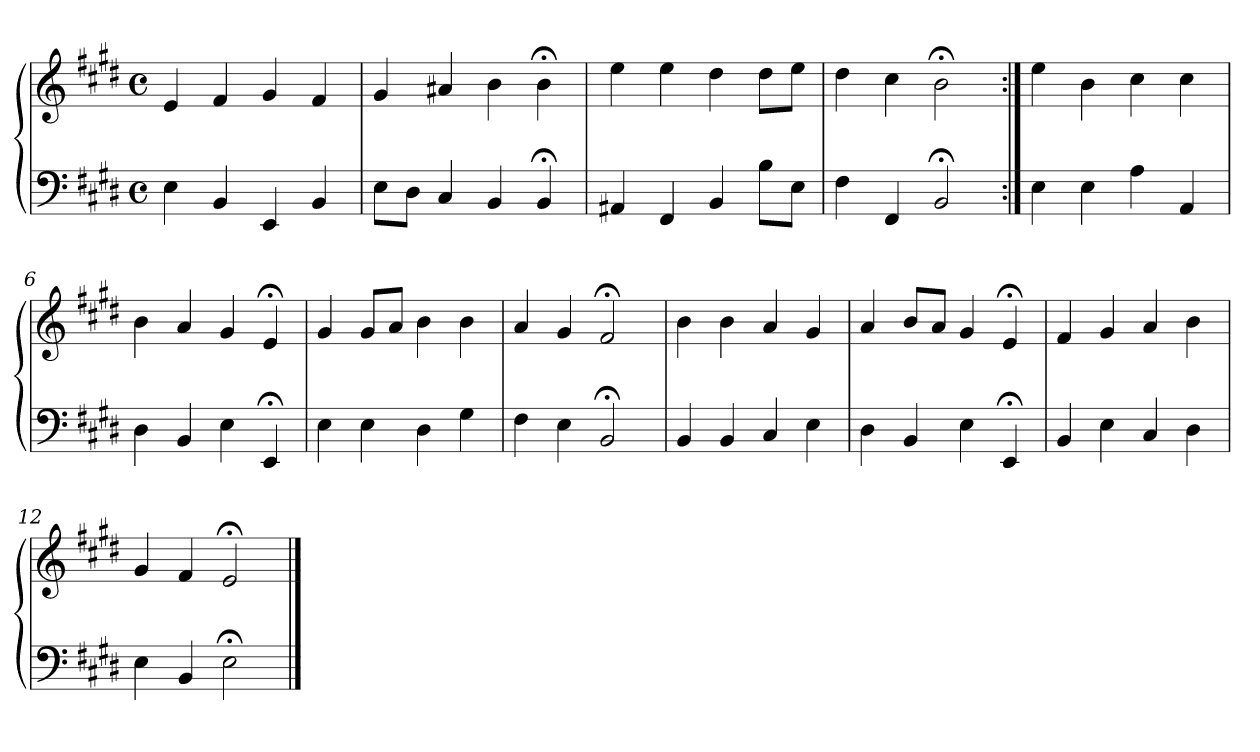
**kern	**kern
*part1	*part1
*staff2	*staff1
*clefF4	*clefG2
*k[f#c#g#d#]	*k[f#c#g#d#]
*M4/4	*M4/4
*met(c)	*met(c)
=1	=1
4E	4e
4BB	4f#
4EE	4g#
4BB	4f#
=2	=2
8EL	4g#
8D#J	.
4C#	4a#X
4BB	4b
4BB;<	4b;<
=3	=3
4AA#X	4ee
4FF#	4ee
4BB	4dd#
8BL	8dd#L
8EJ	8eeJ
=4	=4
4F#	4dd#
4FF#	4cc#
2BB;<	2b;<
=5:|!	=5:|!
4E	4ee
4E	4b
4A	4cc#
4AA	4cc#
=6	=6
4D#	4b
4BB	4a
4E	4g#
4EE;<	4e;<
!!LO:LB:g=z
=7	=7
4E	4g#
4E	8g#L
.	8aJ
4D#	4b
4G#	4b
=8	=8
4F#	4a
4E	4g#
2BB;<	2f#;<
=9	=9
4BB	4b
4BB	4b
4C#	4a
4E	4g#
=10	=10
4D#	4a
4BB	8bL
.	8aJ
4E	4g#
4EE;<	4e;<
=11	=11
4BB	4f#
4E	4g#
4C#	4a
4D#	4b
=12	=12
4E	4g#
4BB	4f#
2E;<	2e;<
==	==
*-	*-
